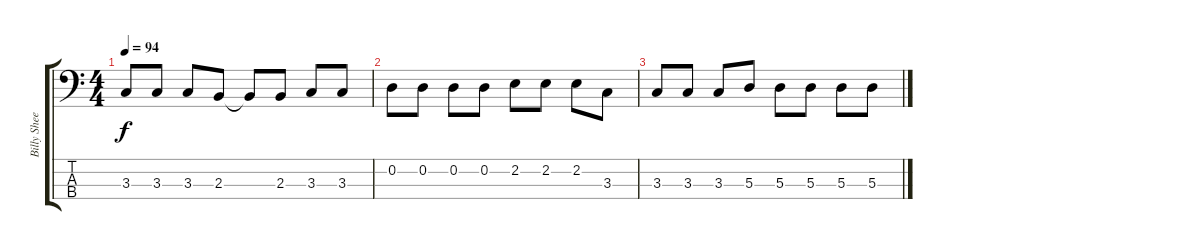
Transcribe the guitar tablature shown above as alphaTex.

\track ("Billy Sheehan (Mizio)" "Billy Shee") {instrument electricbassfinger}
\staff {score tabs}
\tuning (G2 D2 A1 D1) {hide}
\ts (4 4)
\tempo 94
\clef f4
\ks c
3.3.8{dy f} 3.3.8 3.3.8 2.3.8 2.3{t}.8 2.3.8 3.3.8 3.3.8 |
0.2.8{volume 1} 0.2.8 0.2.8 0.2.8 2.2.8 2.2.8 2.2.8 3.3.8 |
3.3.8 3.3.8 3.3.8 5.3.8 5.3.8 5.3.8 5.3.8 5.3.8
